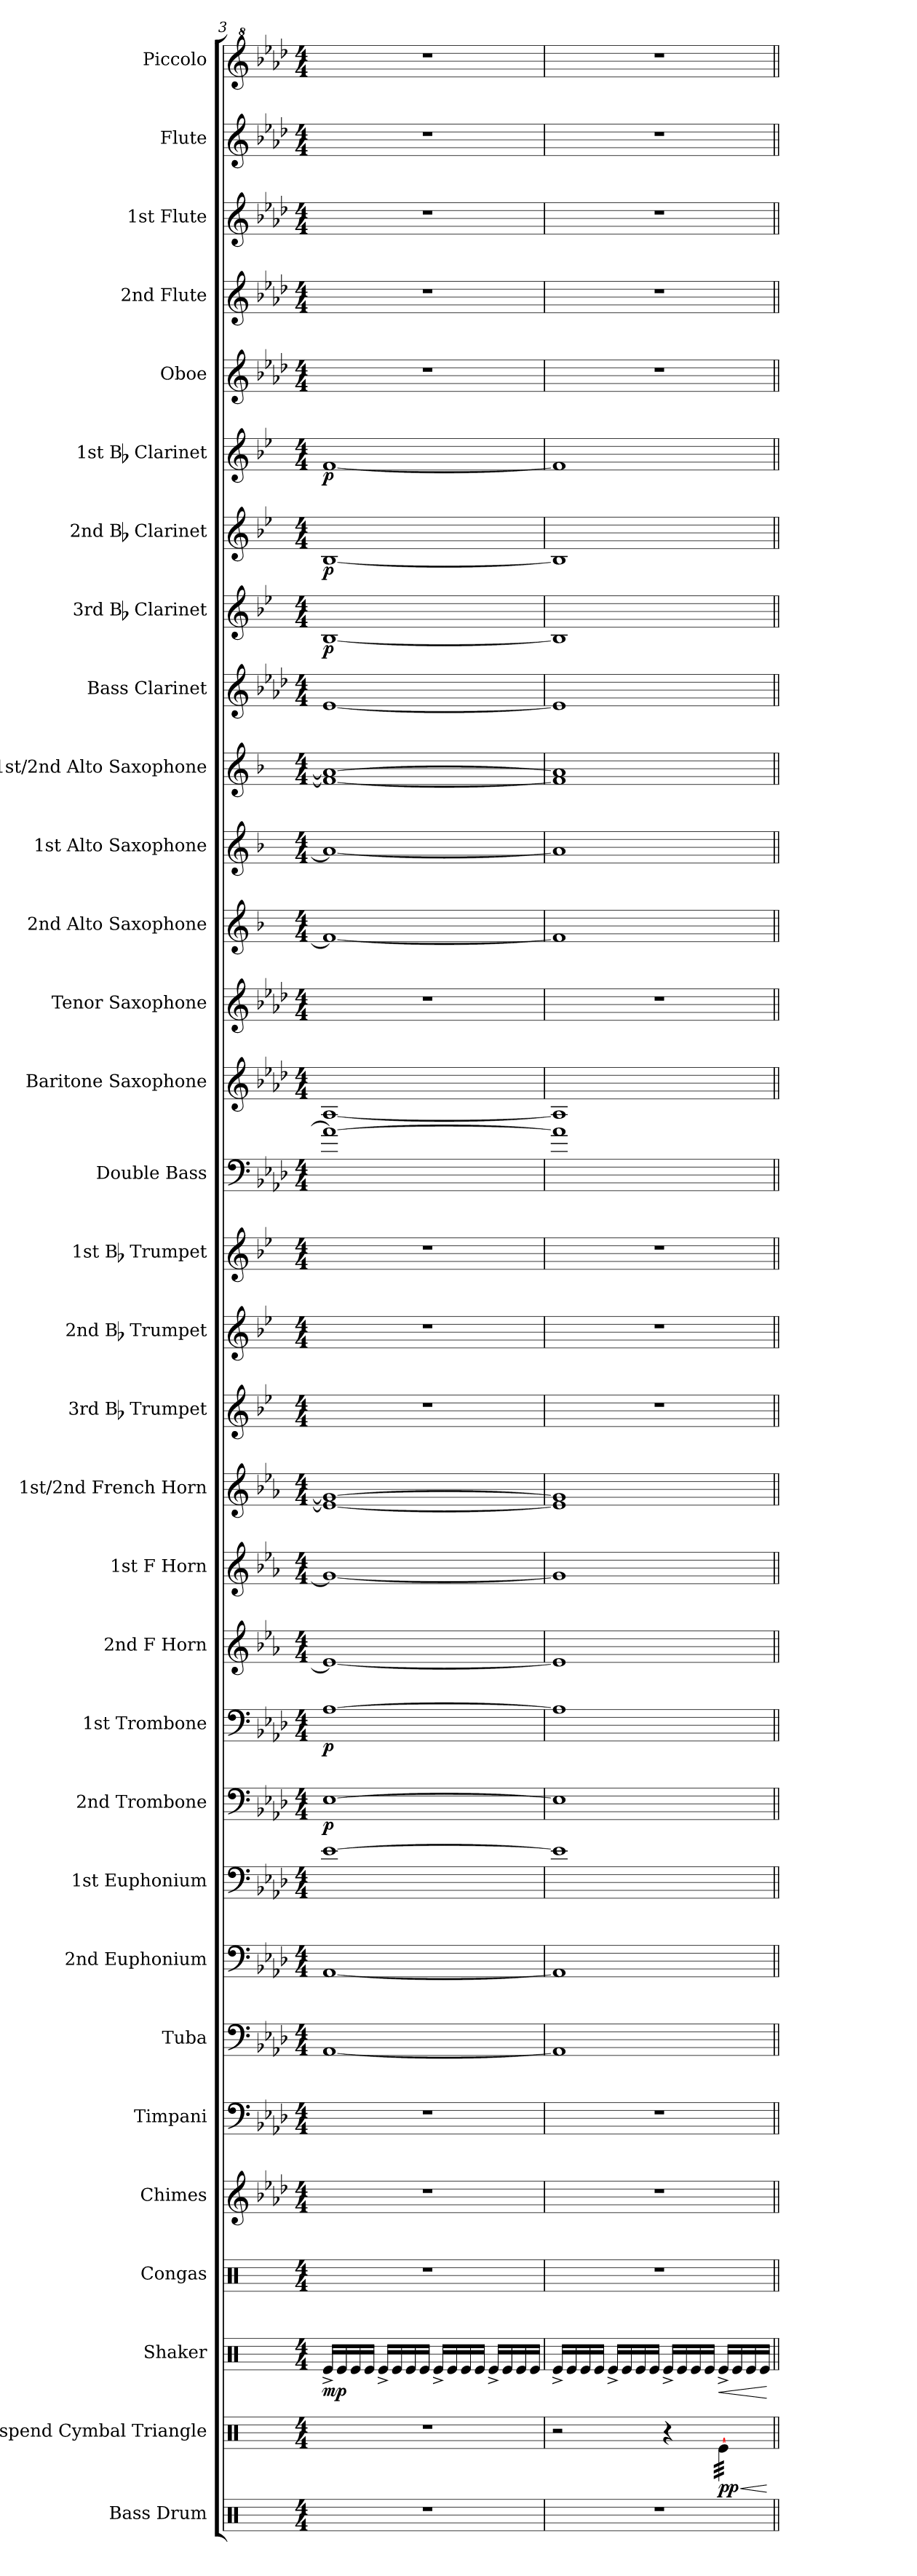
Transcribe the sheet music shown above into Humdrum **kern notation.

**kern	**kern	**dynam	**kern	**dynam	**kern	**kern	**kern	**kern	**kern	**kern	**kern	**dynam	**kern	**dynam	**kern	**kern	**kern	**kern	**kern	**kern	**kern	**kern	**kern	**kern	**kern	**kern	**kern	**kern	**dynam	**kern	**dynam	**kern	**dynam	**kern	**kern	**kern	**kern	**kern
*part32	*part31	*part31	*part30	*part30	*part29	*part28	*part27	*part26	*part25	*part24	*part23	*part23	*part22	*part22	*part21	*part20	*part19	*part18	*part17	*part16	*part15	*part14	*part13	*part12	*part11	*part10	*part9	*part8	*part8	*part7	*part7	*part6	*part6	*part5	*part4	*part3	*part2	*part1
*staff32	*staff31	*staff31	*staff30	*staff30	*staff29	*staff28	*staff27	*staff26	*staff25	*staff24	*staff23	*staff23	*staff22	*staff22	*staff21	*staff20	*staff19	*staff18	*staff17	*staff16	*staff15	*staff14	*staff13	*staff12	*staff11	*staff10	*staff9	*staff8	*staff8	*staff7	*staff7	*staff6	*staff6	*staff5	*staff4	*staff3	*staff2	*staff1
*I"Bass Drum	*I"Suspend Cymbal Triangle	*	*I"Shaker	*	*I"Congas	*I"Chimes	*I"Timpani	*I"Tuba	*I"2nd Euphonium	*I"1st Euphonium	*I"2nd Trombone	*	*I"1st Trombone	*	*I"2nd F Horn	*I"1st F Horn	*I"1st/2nd French Horn	*I"3rd Bb Trumpet	*I"2nd Bb Trumpet	*I"1st Bb Trumpet	*I"Double Bass	*I"Baritone Saxophone	*I"Tenor Saxophone	*I"2nd Alto Saxophone	*I"1st Alto Saxophone	*I"1st/2nd Alto Saxophone	*I"Bass Clarinet	*I"3rd Bb Clarinet	*	*I"2nd Bb Clarinet	*	*I"1st Bb Clarinet	*	*I"Oboe	*I"2nd Flute	*I"1st Flute	*I"Flute	*I"Piccolo
*I'B. Dr.	*I'Sus.C Tri.	*	*I'Sh.	*	*I'Co.	*I'Chm.	*I'Timp.	*I'Tba.	*I'Euph. 2	*I'Euph. 1	*I'Tbn. 2	*	*I'Tbn. 1	*	*I'F Hn. 2	*I'F Hn. 1	*I'F Hn. 1/2	*I'Tpt. 3	*I'Tpt. 2	*I'Tpt. 1	*I'D. Bass	*I'Bar. Sax	*I'T. Sax.	*I'A. Sax. 2	*I'A. Sax. 1	*I'A. Sax. 1/2	*I'B. Cl.	*I'Cl. 3	*	*I'Cl. 2	*	*I'Cl. 1	*	*I'Ob.	*I'Fl. 2	*I'Fl. 1	*I'Fl.	*I'Picc.
*clefX	*clefX	*	*clefX	*	*clefX	*clefG2	*clefF4	*clefF4	*clefF4	*clefF4	*clefF4	*	*clefF4	*	*clefG2	*clefG2	*clefG2	*clefG2	*clefG2	*clefG2	*clefF4	*clefG2	*clefG2	*clefG2	*clefG2	*clefG2	*clefG2	*clefG2	*	*clefG2	*	*clefG2	*	*clefG2	*clefG2	*clefG2	*clefG2	*clefG^2
*	*	*	*	*	*	*	*	*	*	*	*	*	*	*	*ITrd4c7	*ITrd4c7	*ITrd4c7	*ITrd1c2	*ITrd1c2	*ITrd1c2	*ITrd7c12	*ITrd12c21	*ITrd8c14	*ITrd5c9	*ITrd5c9	*ITrd5c9	*ITrd8c14	*ITrd1c2	*	*ITrd1c2	*	*ITrd1c2	*	*	*	*	*	*ITrd-7c-12
*k[]	*k[]	*	*k[]	*	*k[]	*k[b-e-a-d-]	*k[b-e-a-d-]	*k[b-e-a-d-]	*k[b-e-a-d-]	*k[b-e-a-d-]	*k[b-e-a-d-]	*	*k[b-e-a-d-]	*	*k[b-e-a-d-]	*k[b-e-a-d-]	*k[b-e-a-d-]	*k[b-e-a-d-]	*k[b-e-a-d-]	*k[b-e-a-d-]	*k[b-e-a-d-]	*k[b-e-a-d-]	*k[b-e-a-d-]	*k[b-e-a-d-]	*k[b-e-a-d-]	*k[b-e-a-d-]	*k[b-e-a-d-]	*k[b-e-a-d-]	*	*k[b-e-a-d-]	*	*k[b-e-a-d-]	*	*k[b-e-a-d-]	*k[b-e-a-d-]	*k[b-e-a-d-]	*k[b-e-a-d-]	*k[b-e-a-d-]
*M4/4	*M4/4	*	*M4/4	*	*M4/4	*M4/4	*M4/4	*M4/4	*M4/4	*M4/4	*M4/4	*	*M4/4	*	*M4/4	*M4/4	*M4/4	*M4/4	*M4/4	*M4/4	*M4/4	*M4/4	*M4/4	*M4/4	*M4/4	*M4/4	*M4/4	*M4/4	*	*M4/4	*	*M4/4	*	*M4/4	*M4/4	*M4/4	*M4/4	*M4/4
*MM90	*MM90	*	*MM90	*	*MM90	*MM90	*MM90	*MM90	*MM90	*MM90	*MM90	*	*MM90	*	*MM90	*MM90	*MM90	*MM90	*MM90	*MM90	*MM90	*MM90	*MM90	*MM90	*MM90	*MM90	*MM90	*MM90	*	*MM90	*	*MM90	*	*MM90	*MM90	*MM90	*MM90	*MM90
=3	=3	=3	=3	=3	=3	=3	=3	=3	=3	=3	=3	=3	=3	=3	=3	=3	=3	=3	=3	=3	=3	=3	=3	=3	=3	=3	=3	=3	=3	=3	=3	=3	=3	=3	=3	=3	=3	=3
!	!	!	!	!LO:DY:b	!	!	!	!	!	!	!	!LO:DY:b	!	!LO:DY:b	!	!	!	!	!	!	!	!	!	!	!	!	!	!	!LO:DY:b	!	!LO:DY:b	!	!LO:DY:b	!	!	!	!	!
1r	1r	.	16Re^/LL	mp	1r	1r	1r	[1AA-	[1AA-	[1e-	[1E-	p	[1A-	p	1A-_	1c_	1A-_ 1c_	1r	1r	1r	1A-_	[1AA-	1r	1A-_	1c_	1A-_ 1c_	[1E-	[1A-	p	[1A-	p	[1e-	p	1r	1r	1r	1r	1r
.	.	.	16Re/	.	.	.	.	.	.	.	.	.	.	.	.	.	.	.	.	.	.	.	.	.	.	.	.	.	.	.	.	.	.	.	.	.	.	.
.	.	.	16Re/	.	.	.	.	.	.	.	.	.	.	.	.	.	.	.	.	.	.	.	.	.	.	.	.	.	.	.	.	.	.	.	.	.	.	.
.	.	.	16Re/JJ	.	.	.	.	.	.	.	.	.	.	.	.	.	.	.	.	.	.	.	.	.	.	.	.	.	.	.	.	.	.	.	.	.	.	.
.	.	.	16Re^/LL	.	.	.	.	.	.	.	.	.	.	.	.	.	.	.	.	.	.	.	.	.	.	.	.	.	.	.	.	.	.	.	.	.	.	.
.	.	.	16Re/	.	.	.	.	.	.	.	.	.	.	.	.	.	.	.	.	.	.	.	.	.	.	.	.	.	.	.	.	.	.	.	.	.	.	.
.	.	.	16Re/	.	.	.	.	.	.	.	.	.	.	.	.	.	.	.	.	.	.	.	.	.	.	.	.	.	.	.	.	.	.	.	.	.	.	.
.	.	.	16Re/JJ	.	.	.	.	.	.	.	.	.	.	.	.	.	.	.	.	.	.	.	.	.	.	.	.	.	.	.	.	.	.	.	.	.	.	.
.	.	.	16Re^/LL	.	.	.	.	.	.	.	.	.	.	.	.	.	.	.	.	.	.	.	.	.	.	.	.	.	.	.	.	.	.	.	.	.	.	.
.	.	.	16Re/	.	.	.	.	.	.	.	.	.	.	.	.	.	.	.	.	.	.	.	.	.	.	.	.	.	.	.	.	.	.	.	.	.	.	.
.	.	.	16Re/	.	.	.	.	.	.	.	.	.	.	.	.	.	.	.	.	.	.	.	.	.	.	.	.	.	.	.	.	.	.	.	.	.	.	.
.	.	.	16Re/JJ	.	.	.	.	.	.	.	.	.	.	.	.	.	.	.	.	.	.	.	.	.	.	.	.	.	.	.	.	.	.	.	.	.	.	.
.	.	.	16Re^/LL	.	.	.	.	.	.	.	.	.	.	.	.	.	.	.	.	.	.	.	.	.	.	.	.	.	.	.	.	.	.	.	.	.	.	.
.	.	.	16Re/	.	.	.	.	.	.	.	.	.	.	.	.	.	.	.	.	.	.	.	.	.	.	.	.	.	.	.	.	.	.	.	.	.	.	.
.	.	.	16Re/	.	.	.	.	.	.	.	.	.	.	.	.	.	.	.	.	.	.	.	.	.	.	.	.	.	.	.	.	.	.	.	.	.	.	.
.	.	.	16Re/JJ	.	.	.	.	.	.	.	.	.	.	.	.	.	.	.	.	.	.	.	.	.	.	.	.	.	.	.	.	.	.	.	.	.	.	.
=4	=4	=4	=4	=4	=4	=4	=4	=4	=4	=4	=4	=4	=4	=4	=4	=4	=4	=4	=4	=4	=4	=4	=4	=4	=4	=4	=4	=4	=4	=4	=4	=4	=4	=4	=4	=4	=4	=4
1r	2r	.	16Re^/LL	.	1r	1r	1r	1AA-]	1AA-]	1e-]	1E-]	.	1A-]	.	1A-]	1c]	1A-] 1c]	1r	1r	1r	1A-]	1AA-]	1r	1A-]	1c]	1A-] 1c]	1E-]	1A-]	.	1A-]	.	1e-]	.	1r	1r	1r	1r	1r
.	.	.	16Re/	.	.	.	.	.	.	.	.	.	.	.	.	.	.	.	.	.	.	.	.	.	.	.	.	.	.	.	.	.	.	.	.	.	.	.
.	.	.	16Re/	.	.	.	.	.	.	.	.	.	.	.	.	.	.	.	.	.	.	.	.	.	.	.	.	.	.	.	.	.	.	.	.	.	.	.
.	.	.	16Re/JJ	.	.	.	.	.	.	.	.	.	.	.	.	.	.	.	.	.	.	.	.	.	.	.	.	.	.	.	.	.	.	.	.	.	.	.
.	.	.	16Re^/LL	.	.	.	.	.	.	.	.	.	.	.	.	.	.	.	.	.	.	.	.	.	.	.	.	.	.	.	.	.	.	.	.	.	.	.
.	.	.	16Re/	.	.	.	.	.	.	.	.	.	.	.	.	.	.	.	.	.	.	.	.	.	.	.	.	.	.	.	.	.	.	.	.	.	.	.
.	.	.	16Re/	.	.	.	.	.	.	.	.	.	.	.	.	.	.	.	.	.	.	.	.	.	.	.	.	.	.	.	.	.	.	.	.	.	.	.
.	.	.	16Re/JJ	.	.	.	.	.	.	.	.	.	.	.	.	.	.	.	.	.	.	.	.	.	.	.	.	.	.	.	.	.	.	.	.	.	.	.
.	4r	.	16Re^/LL	.	.	.	.	.	.	.	.	.	.	.	.	.	.	.	.	.	.	.	.	.	.	.	.	.	.	.	.	.	.	.	.	.	.	.
.	.	.	16Re/	.	.	.	.	.	.	.	.	.	.	.	.	.	.	.	.	.	.	.	.	.	.	.	.	.	.	.	.	.	.	.	.	.	.	.
.	.	.	16Re/	.	.	.	.	.	.	.	.	.	.	.	.	.	.	.	.	.	.	.	.	.	.	.	.	.	.	.	.	.	.	.	.	.	.	.
.	.	.	16Re/JJ	.	.	.	.	.	.	.	.	.	.	.	.	.	.	.	.	.	.	.	.	.	.	.	.	.	.	.	.	.	.	.	.	.	.	.
!	!	!LO:HP:b	!	!LO:HP:b	!	!	!	!	!	!	!	!	!	!	!	!	!	!	!	!	!	!	!	!	!	!	!	!	!	!	!	!	!	!	!	!	!	!
!	!	!LO:DY:n=1:b	!	!	!	!	!	!	!	!	!	!	!	!	!	!	!	!	!	!	!	!	!	!	!	!	!	!	!	!	!	!	!	!	!	!	!	!
*	*tremolo	*	*	*	*	*	*	*	*	*	*	*	*	*	*	*	*	*	*	*	*	*	*	*	*	*	*	*	*	*	*	*	*	*	*	*	*	*
.	[32Re\LLL	< pp	16Re^/LL	<	.	.	.	.	.	.	.	.	.	.	.	.	.	.	.	.	.	.	.	.	.	.	.	.	.	.	.	.	.	.	.	.	.	.
.	32Re\	.	.	.	.	.	.	.	.	.	.	.	.	.	.	.	.	.	.	.	.	.	.	.	.	.	.	.	.	.	.	.	.	.	.	.	.	.
.	32Re\	.	16Re/	.	.	.	.	.	.	.	.	.	.	.	.	.	.	.	.	.	.	.	.	.	.	.	.	.	.	.	.	.	.	.	.	.	.	.
.	32Re\	.	.	.	.	.	.	.	.	.	.	.	.	.	.	.	.	.	.	.	.	.	.	.	.	.	.	.	.	.	.	.	.	.	.	.	.	.
.	32Re\	.	16Re/	.	.	.	.	.	.	.	.	.	.	.	.	.	.	.	.	.	.	.	.	.	.	.	.	.	.	.	.	.	.	.	.	.	.	.
.	32Re\	.	.	.	.	.	.	.	.	.	.	.	.	.	.	.	.	.	.	.	.	.	.	.	.	.	.	.	.	.	.	.	.	.	.	.	.	.
.	32Re\	.	16Re/JJ	.	.	.	.	.	.	.	.	.	.	.	.	.	.	.	.	.	.	.	.	.	.	.	.	.	.	.	.	.	.	.	.	.	.	.
.	32Re\JJJ	.	.	.	.	.	.	.	.	.	.	.	.	.	.	.	.	.	.	.	.	.	.	.	.	.	.	.	.	.	.	.	.	.	.	.	.	.
*	*Xtremolo	*	*	*	*	*	*	*	*	*	*	*	*	*	*	*	*	*	*	*	*	*	*	*	*	*	*	*	*	*	*	*	*	*	*	*	*	*
.	.	[	.	[	.	.	.	.	.	.	.	.	.	.	.	.	.	.	.	.	.	.	.	.	.	.	.	.	.	.	.	.	.	.	.	.	.	.
=||	=||	=||	=||	=||	=||	=||	=||	=||	=||	=||	=||	=||	=||	=||	=||	=||	=||	=||	=||	=||	=||	=||	=||	=||	=||	=||	=||	=||	=||	=||	=||	=||	=||	=||	=||	=||	=||	=||
*-	*-	*-	*-	*-	*-	*-	*-	*-	*-	*-	*-	*-	*-	*-	*-	*-	*-	*-	*-	*-	*-	*-	*-	*-	*-	*-	*-	*-	*-	*-	*-	*-	*-	*-	*-	*-	*-	*-
